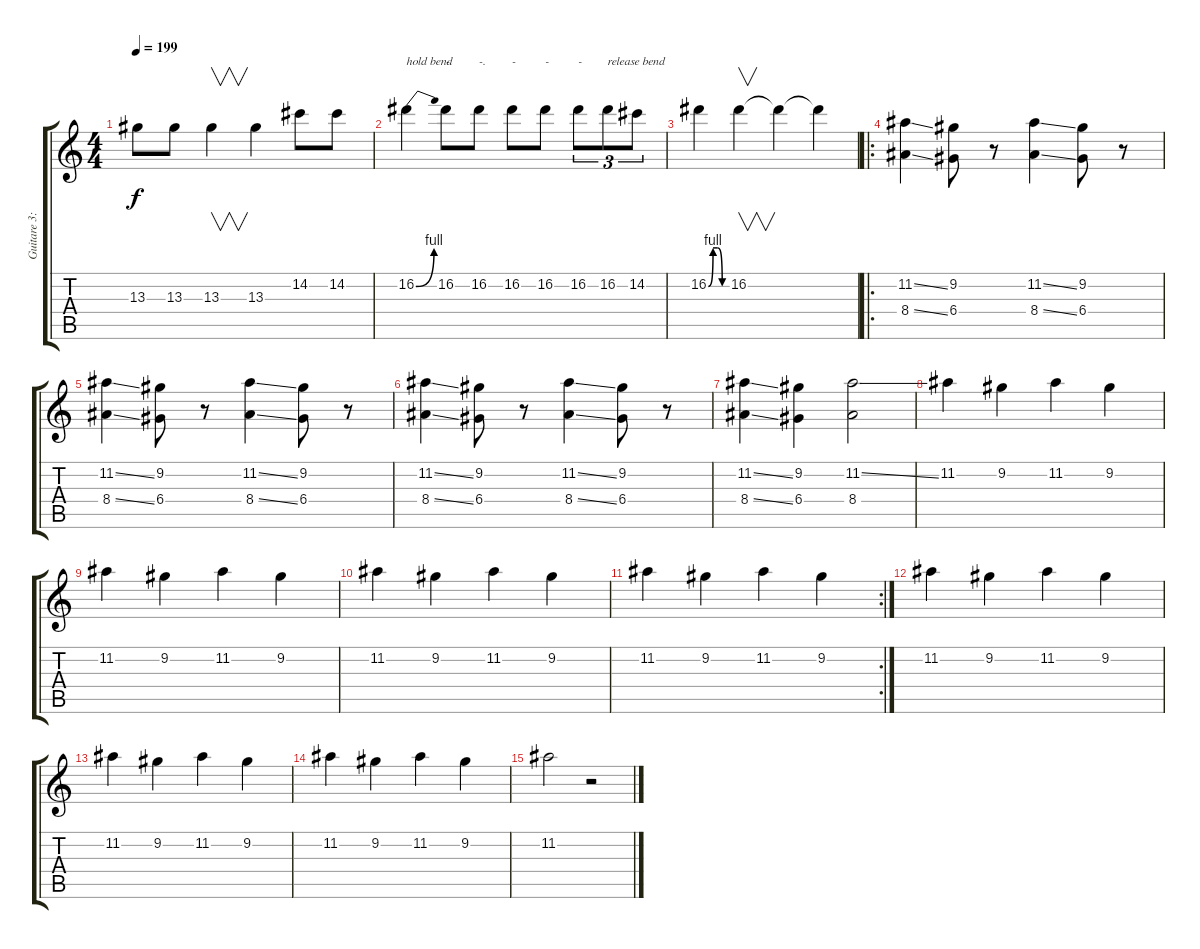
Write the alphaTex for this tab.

\track ("Guitare 3: Distorsion" "Guitare 3:") {instrument distortionguitar}
\staff {score tabs}
\tuning (E4 B3 G3 D3 A2 E2) {hide}
\ts (4 4)
\tempo 199
\clef g2
\ks c
13.3.8{dy f} 13.3.8 13.3.4{v} 13.3.4 14.2.8 14.2.8 |
16.2{be (bend 0 0 60 4)}.4{txt "hold bend"} 16.2.8{txt "-"} 16.2.8{txt "-."} 16.2.8{txt "-"} 16.2.8{txt "-"} 16.2.8{tu (3 2) txt "-"} 16.2.8{tu (3 2) txt "release bend"} 14.2.8{tu (3 2)} |
16.2{be (custom 0 0 15 4 30 4 45 0 60 0)}.4 16.2.4{v} 16.2{t}.4 16.2{t}.4 |
\ro
(11.2{ss} 8.4{ss}).4 (9.2 6.4).8 r.8 (11.2{ss} 8.4{ss}).4 (9.2 6.4).8 r.8 |
(11.2{ss} 8.4{ss}).4 (9.2 6.4).8 r.8 (11.2{ss} 8.4{ss}).4 (9.2 6.4).8 r.8 |
(11.2{ss} 8.4{ss}).4 (9.2 6.4).8 r.8 (11.2{ss} 8.4{ss}).4 (9.2 6.4).8 r.8 |
(11.2{ss} 8.4{ss}).4 (9.2 6.4).4 (11.2{ss} 8.4).2 |
11.2.4 9.2.4 11.2.4 9.2.4 |
11.2.4 9.2.4 11.2.4 9.2.4 |
11.2.4 9.2.4 11.2.4 9.2.4 |
\rc 2
11.2.4 9.2.4 11.2.4 9.2.4 |
11.2.4 9.2.4 11.2.4 9.2.4 |
11.2.4 9.2.4 11.2.4 9.2.4 |
11.2.4 9.2.4 11.2.4 9.2.4 |
11.2.2 r.2
